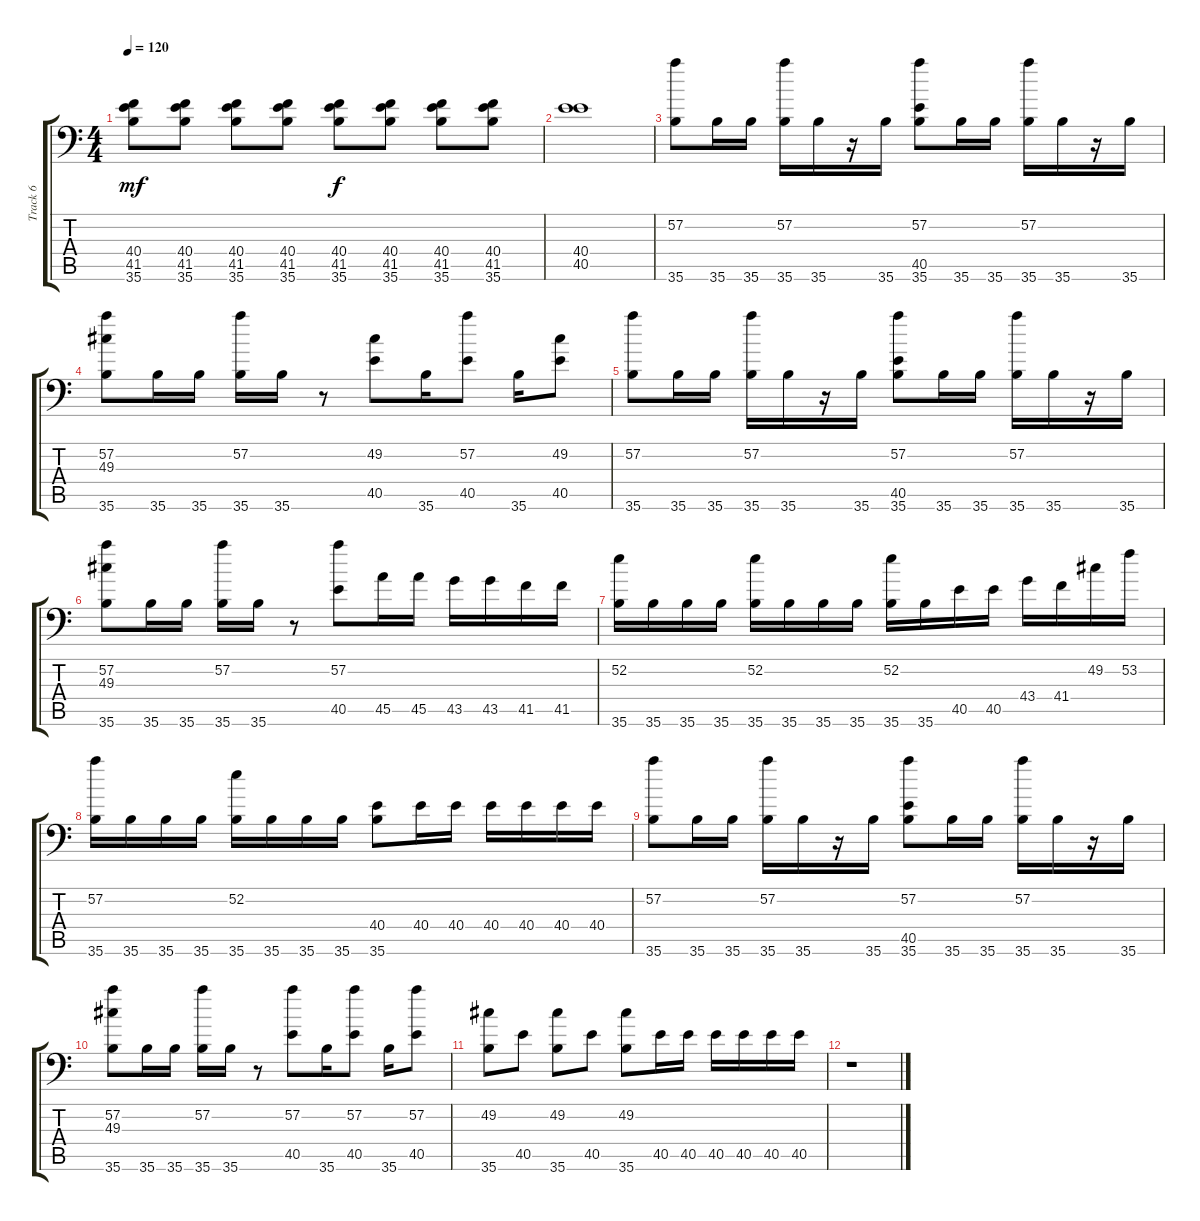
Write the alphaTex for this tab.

\track ("Track 6" "Track 6") {instrument acousticgrandpiano}
\staff {score tabs}
\tuning (C-1 C-1 C-1 C-1 C-1 C-1) {hide}
\ts (4 4)
\tempo 120
\clef f4
\ks c
(40.4 41.5 35.6).8{dy mf} (40.4 41.5 35.6).8 (40.4 41.5 35.6).8 (40.4 41.5 35.6).8 (40.4 41.5 35.6).8{dy f} (40.4 41.5 35.6).8 (40.4 41.5 35.6).8 (40.4 41.5 35.6).8 |
(40.4 40.5).1 |
(57.2 35.6).8 35.6.16 35.6.16 (57.2 35.6).16 35.6.16 r.16 35.6.16 (57.2 40.5 35.6).8 35.6.16 35.6.16 (57.2 35.6).16 35.6.16 r.16 35.6.16 |
(57.2 49.3 35.6).8 35.6.16 35.6.16 (57.2 35.6).16 35.6.16 r.8 (49.2 40.5).8 35.6.16 (57.2 40.5).8 35.6.16 (49.2 40.5).8 |
(57.2 35.6).8 35.6.16 35.6.16 (57.2 35.6).16 35.6.16 r.16 35.6.16 (57.2 40.5 35.6).8 35.6.16 35.6.16 (57.2 35.6).16 35.6.16 r.16 35.6.16 |
(57.2 49.3 35.6).8 35.6.16 35.6.16 (57.2 35.6).16 35.6.16 r.8 (57.2 40.5).8 45.5.16 45.5.16 43.5.16 43.5.16 41.5.16 41.5.16 |
(52.2 35.6).16 35.6.16 35.6.16 35.6.16 (52.2 35.6).16 35.6.16 35.6.16 35.6.16 (52.2 35.6).16 35.6.16 40.5.16 40.5.16 43.4.16 41.4.16 49.2.16 53.2.16 |
(57.2 35.6).16 35.6.16 35.6.16 35.6.16 (52.2 35.6).16 35.6.16 35.6.16 35.6.16 (40.4 35.6).8 40.4.16 40.4.16 40.4.16 40.4.16 40.4.16 40.4.16 |
(57.2 35.6).8 35.6.16 35.6.16 (57.2 35.6).16 35.6.16 r.16 35.6.16 (57.2 40.5 35.6).8 35.6.16 35.6.16 (57.2 35.6).16 35.6.16 r.16 35.6.16 |
(57.2 49.3 35.6).8 35.6.16 35.6.16 (57.2 35.6).16 35.6.16 r.8 (57.2 40.5).8 35.6.16 (57.2 40.5).8 35.6.16 (57.2 40.5).8 |
(49.2 35.6).8 40.5.8 (49.2 35.6).8 40.5.8 (49.2 35.6).8 40.5.16 40.5.16 40.5.16 40.5.16 40.5.16 40.5.16 |
r.1
